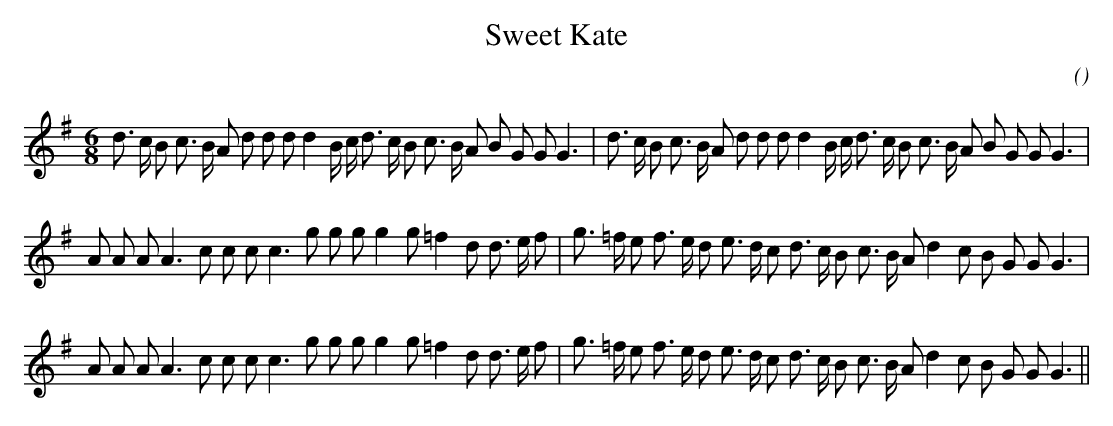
X:1
T: Sweet Kate
C:
O:
M:6/8
K:G
K:G
M:6/8
L:1/16
d3 c B2 c3 B A2 d2 d2 d2 d4 B c d3 c B2 c3 B A2 B2 G2 G2 G6 |d3 c B2 c3 B A2 d2 d2 d2 d4 B c d3 c B2 c3 B A2 B2 G2 G2 G6 |
A2 A2 A2 A6 c2 c2 c2 c6 g2 g2 g2 g4 g2 =f4 d2 d3 e f2 |g3 =f e2 f3 e d2 e3 d c2 d3 c B2 c3 B A2 d4 c2 B2 G2 G2 G6 |
A2 A2 A2 A6 c2 c2 c2 c6 g2 g2 g2 g4 g2 =f4 d2 d3 e f2 |g3 =f e2 f3 e d2 e3 d c2 d3 c B2 c3 B A2 d4 c2 B2 G2 G2 G6 ||
